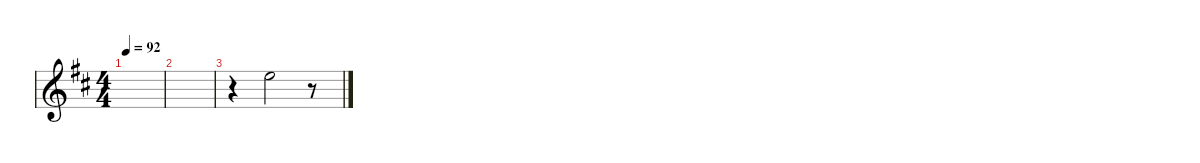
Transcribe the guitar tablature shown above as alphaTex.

\defaultSystemsLayout 4
\hideDynamics
\bracketExtendMode nobrackets
\singleTrackTrackNamePolicy hidden
\multiTrackTrackNamePolicy hidden
\firstSystemTrackNameOrientation horizontal
\otherSystemsTrackNameOrientation horizontal
\extendBarLines
\chordDiagramsInScore
\track ("ギター - クラシック" "ギター - クラシック") {instrument acousticguitarnylon}
\staff {score}
\tuning (E4 B3 G3 D3 A2 E2)
\ts (4 4)
\tempo 92
\clef g2
\ks d
|
|
r.4 0.1{acc forcenatural}.2 r.8
